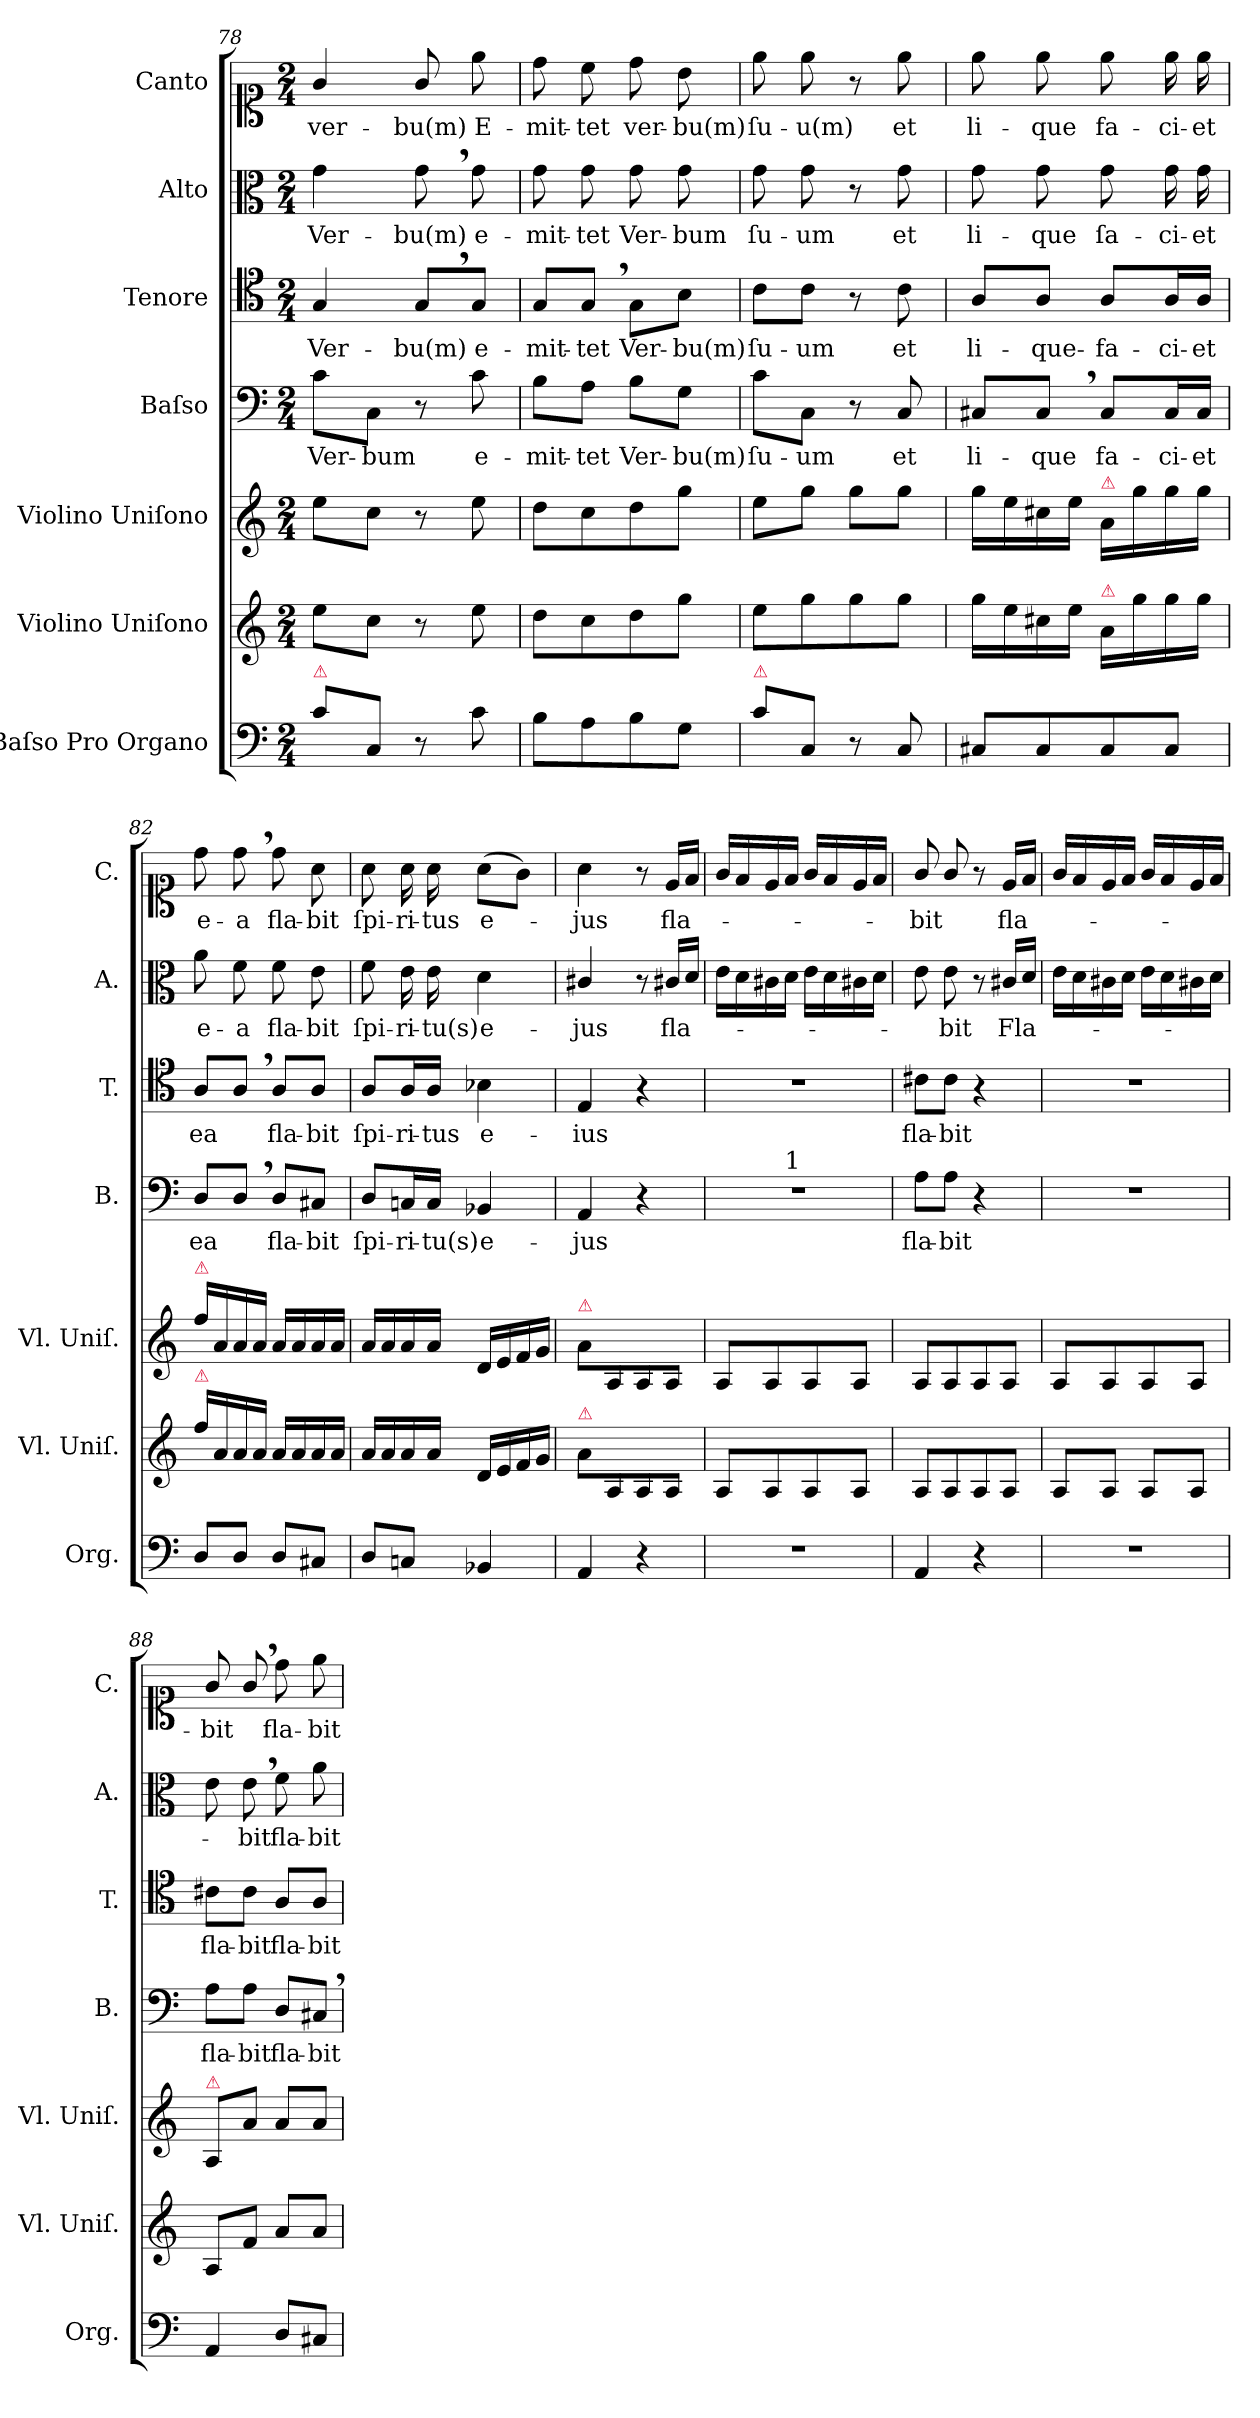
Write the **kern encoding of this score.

**kern	**kern	**kern	**kern	**text	**kern	**text	**kern	**text	**kern	**text
*part7	*part6	*part5	*part4	*part4	*part3	*part3	*part2	*part2	*part1	*part1
*staff7	*staff6	*staff5	*staff4	*staff4	*staff3	*staff3	*staff2	*staff2	*staff1	*staff1
*I"Baſso Pro Organo	*I"Violino Uniſono	*I"Violino Uniſono	*I"Baſso	*	*I"Tenore	*	*I"Alto	*	*I"Canto	*
*I'Org.	*I'Vl. Uniſ.	*I'Vl. Uniſ.	*I'B.	*	*I'T.	*	*I'A.	*	*I'C.	*
*clefF4	*clefG2	*clefG2	*clefF4	*	*clefC4	*	*clefC3	*	*clefC1	*
*k[]	*k[]	*k[]	*k[]	*	*k[]	*	*k[]	*	*k[]	*
*M2/4	*M2/4	*M2/4	*M2/4	*	*M2/4	*	*M2/4	*	*M2/4	*
=78	=78	=78	=78	=78	=78	=78	=78	=78	=78	=78
!LO:TX:a:color=crimson:t=⚠	!	!	!	!	!	!	!	!	!	!
8c\L	8ee\L	8ee\L	8c\L	Ver-	4G/	Ver-	4g\	Ver-	4g/	ver-
8C/J	8cc\J	8cc\J	8C\J	-bum	.	.	.	.	.	.
8r	8r	8r	8r	.	8G,/L	-bu(m)	8g,\	-bu(m)	8g/	-bu(m)
8c\	8ee\	8ee\	8c\	e-	8G/J	e-	8g\	e-	8ee\	E-
=79	=79	=79	=79	=79	=79	=79	=79	=79	=79	=79
8B\L	8dd\L	8dd\L	8B\L	-mit-	8G/L	-mit-	8g\	-mit-	8dd\	-mit-
8A\	8cc\	8cc\	8A\J	-tet	8G,/J	-tet	8g\	-tet	8cc\	-tet
8B\	8dd\	8dd\	8B\L	Ver-	8G\L	Ver-	8g\	Ver-	8dd\	ver-
8G\J	8gg\J	8gg\J	8G\J	-bu(m)	8B\J	-bu(m)	8g\	-bum	8b\	-bu(m)
=80	=80	=80	=80	=80	=80	=80	=80	=80	=80	=80
!LO:TX:a:color=crimson:t=⚠	!	!	!	!	!	!	!	!	!	!
8c\L	8ee\L	8ee\L	8c\L	ſu-	8c\L	ſu-	8g\	ſu-	8ee\	ſu-
8C/J	8gg\	8gg\J	8C\J	-um	8c\J	-um	8g\	-um	8ee\	-u(m)
8r	8gg\	8gg\L	8r	.	8r	.	8r	.	8r	.
8C/	8gg\J	8gg\J	8C/	et	8c\	et	8g\	et	8ee\	et
=81	=81	=81	=81	=81	=81	=81	=81	=81	=81	=81
8C#X/L	16gg\LL	16gg\LL	8C#X/L	li-	8A/L	li-	8g\	li-	8ee\	li-
.	16ee\	16ee\	.	.	.	.	.	.	.	.
8C#/	16cc#X\	16cc#X\	8C#,/J	-que	8A/J	-que-	8g\	-que	8ee\	-que
.	16ee\JJ	16ee\JJ	.	.	.	.	.	.	.	.
!	!	!LO:TX:a:color=crimson:t=⚠	!	!	!	!	!	!	!	!
!	!LO:TX:a:color=crimson:t=⚠	!	!	!	!	!	!	!	!	!
8C#/	16a/LL	16a/LL	8C#/L	fa-	8A/L	-fa-	8g\	ſa-	8ee\	fa-
.	16gg\	16gg\	.	.	.	.	.	.	.	.
8C#/J	16gg\	16gg\	16C#/L	-ci-	16A/L	-ci-	16g\	-ci-	16ee\	-ci-
.	16gg\JJ	16gg\JJ	16C#/JJ	-et	16A/JJ	-et	16g\	-et	16ee\	-et
=82	=82	=82	=82	=82	=82	=82	=82	=82	=82	=82
!	!	!LO:TX:a:color=crimson:t=⚠	!	!	!	!	!	!	!	!
!	!LO:TX:a:color=crimson:t=⚠	!	!	!	!	!	!	!	!	!
8D/L	16ff\LL	16ff\LL	8D/L	ea	8A/L	ea	8a\	e-	8dd\	e-
.	16a/	16a/	.	.	.	.	.	.	.	.
8D/J	16a/	16a/	8D,/J	.	8A,/J	.	8f\	-a	8dd,\	-a
.	16a/JJ	16a\JJ	.	.	.	.	.	.	.	.
8D/L	16a/LL	16a/LL	8D/L	fla-	8A/L	fla-	8f\	fla-	8dd\	fla-
.	16a/	16a/	.	.	.	.	.	.	.	.
8C#X/J	16a/	16a/	8C#X/J	-bit	8A/J	-bit	8e\	-bit	8a\	-bit
.	16a/JJ	16a/JJ	.	.	.	.	.	.	.	.
=83	=83	=83	=83	=83	=83	=83	=83	=83	=83	=83
8D/L	16a/LL	16a/LL	8D/L	ſpi-	8A/L	ſpi-	8f\	ſpi-	8a\	ſpi-
.	16a/	16a/	.	.	.	.	.	.	.	.
8Cn/J	16a/	16a/	16Cn/L	-ri-	16A/L	-ri-	16e\	-ri-	16a\	-ri-
.	16a/JJ	16a/JJ	16C/JJ	-tu(s)	16A/JJ	-tus	16e\	-tu(s)	16a\	-tus
4BB-X/	16d/LL	16d/LL	4BB-X/	e-	4B-X\	e-	4d\	e-	(>8a\L	e-
.	16e/	16e/	.	.	.	.	.	.	.	.
.	16f/	16f/	.	.	.	.	.	.	8g\J)	.
.	16g/JJ	16g/JJ	.	.	.	.	.	.	.	.
=84	=84	=84	=84	=84	=84	=84	=84	=84	=84	=84
!	!	!LO:TX:a:color=crimson:t=⚠	!	!	!	!	!	!	!	!
!	!LO:TX:a:color=crimson:t=⚠	!	!	!	!	!	!	!	!	!
4AA/	8a\L	8a\L	4AA/	-jus	4E/	-ius	4c#X/	-jus	4a\	-jus
.	8A/	8A/	.	.	.	.	.	.	.	.
4r	8A/	8A/	4r	.	4r	.	8r	.	8r	.
.	8A/J	8A/J	.	.	.	.	16c#X/LL	fla-	16e/LL	fla-
.	.	.	.	.	.	.	16d/JJ	.	16f/JJ	.
=85	=85	=85	=85	=85	=85	=85	=85	=85	=85	=85
*	*	*	*^	*	*	*	*	*	*	*
2r	8A/L	8A/L	2r	8.ryy	.	2r	.	16e\LL	.	16g/LL	.
.	.	.	.	.	.	.	.	16d\	.	16f/	.
.	8A/	8A/	.	.	.	.	.	16c#X\	.	16e/	.
!	!	!	!	!LO:TX:a:t=1	!	!	!	!	!	!	!
.	.	.	.	4ryy	.	.	.	16d\JJ	.	16f/JJ	.
.	8A/	8A/	.	.	.	.	.	16e\LL	.	16g/LL	.
.	.	.	.	.	.	.	.	16d\	.	16f/	.
.	8A/J	8A/J	.	.	.	.	.	16c#X\	.	16e/	.
.	.	.	.	16ryy	.	.	.	16d\JJ	.	16f/JJ	.
*	*	*	*v	*v	*	*	*	*	*	*	*
=86	=86	=86	=86	=86	=86	=86	=86	=86	=86	=86
4AA/	8A/L	8A/L	8A\L	fla-	8c#X\L	fla-	8e\	.	8g/	-bit
.	8A/	8A/	8A\J	-bit	8c#\J	-bit	8e\	-bit	8g/	.
4r	8A/	8A/	4r	.	4r	.	8r	.	8r	.
.	8A/J	8A/J	.	.	.	.	16c#X/LL	Fla-	16e/LL	fla-
.	.	.	.	.	.	.	16d/JJ	.	16f/JJ	.
=87	=87	=87	=87	=87	=87	=87	=87	=87	=87	=87
2r	8A/L	8A/L	2r	.	2r	.	16e\LL	.	16g/LL	.
.	.	.	.	.	.	.	16d\	.	16f/	.
.	8A/J	8A/	.	.	.	.	16c#X\	.	16e/	.
.	.	.	.	.	.	.	16d\JJ	.	16f/JJ	.
.	8A/L	8A/	.	.	.	.	16e\LL	.	16g/LL	.
.	.	.	.	.	.	.	16d\	.	16f/	.
.	8A/J	8A/J	.	.	.	.	16c#X\	.	16e/	.
.	.	.	.	.	.	.	16d\JJ	.	16f/JJ	.
=88	=88	=88	=88	=88	=88	=88	=88	=88	=88	=88
!	!	!LO:TX:a:color=crimson:t=⚠	!	!	!	!	!	!	!	!
4AA/	8A/L	8A/L	8A\L	fla-	8c#X\L	fla-	8e\	.	8g/	-bit
.	8f/J	8a\J	8A\J	-bit	8c#\J	-bit	8e,\	-bit	8g,/	.
!	!	!	!	!LO:LY:i	!	!LO:LY:i	!	!LO:LY:i	!	!LO:LY:i
8D/L	8a/L	8a/L	8D/L	fla-	8A/L	fla-	8f\	fla-	8dd\	fla-
!	!	!	!	!LO:LY:i	!	!LO:LY:i	!	!LO:LY:i	!	!LO:LY:i
8C#X/J	8a/J	8a/J	8C#X,/J	-bit	8A/J	-bit	8a\	-bit	8ee\	-bit
=	=	=	=	=	=	=	=	=	=	=
*-	*-	*-	*-	*-	*-	*-	*-	*-	*-	*-
